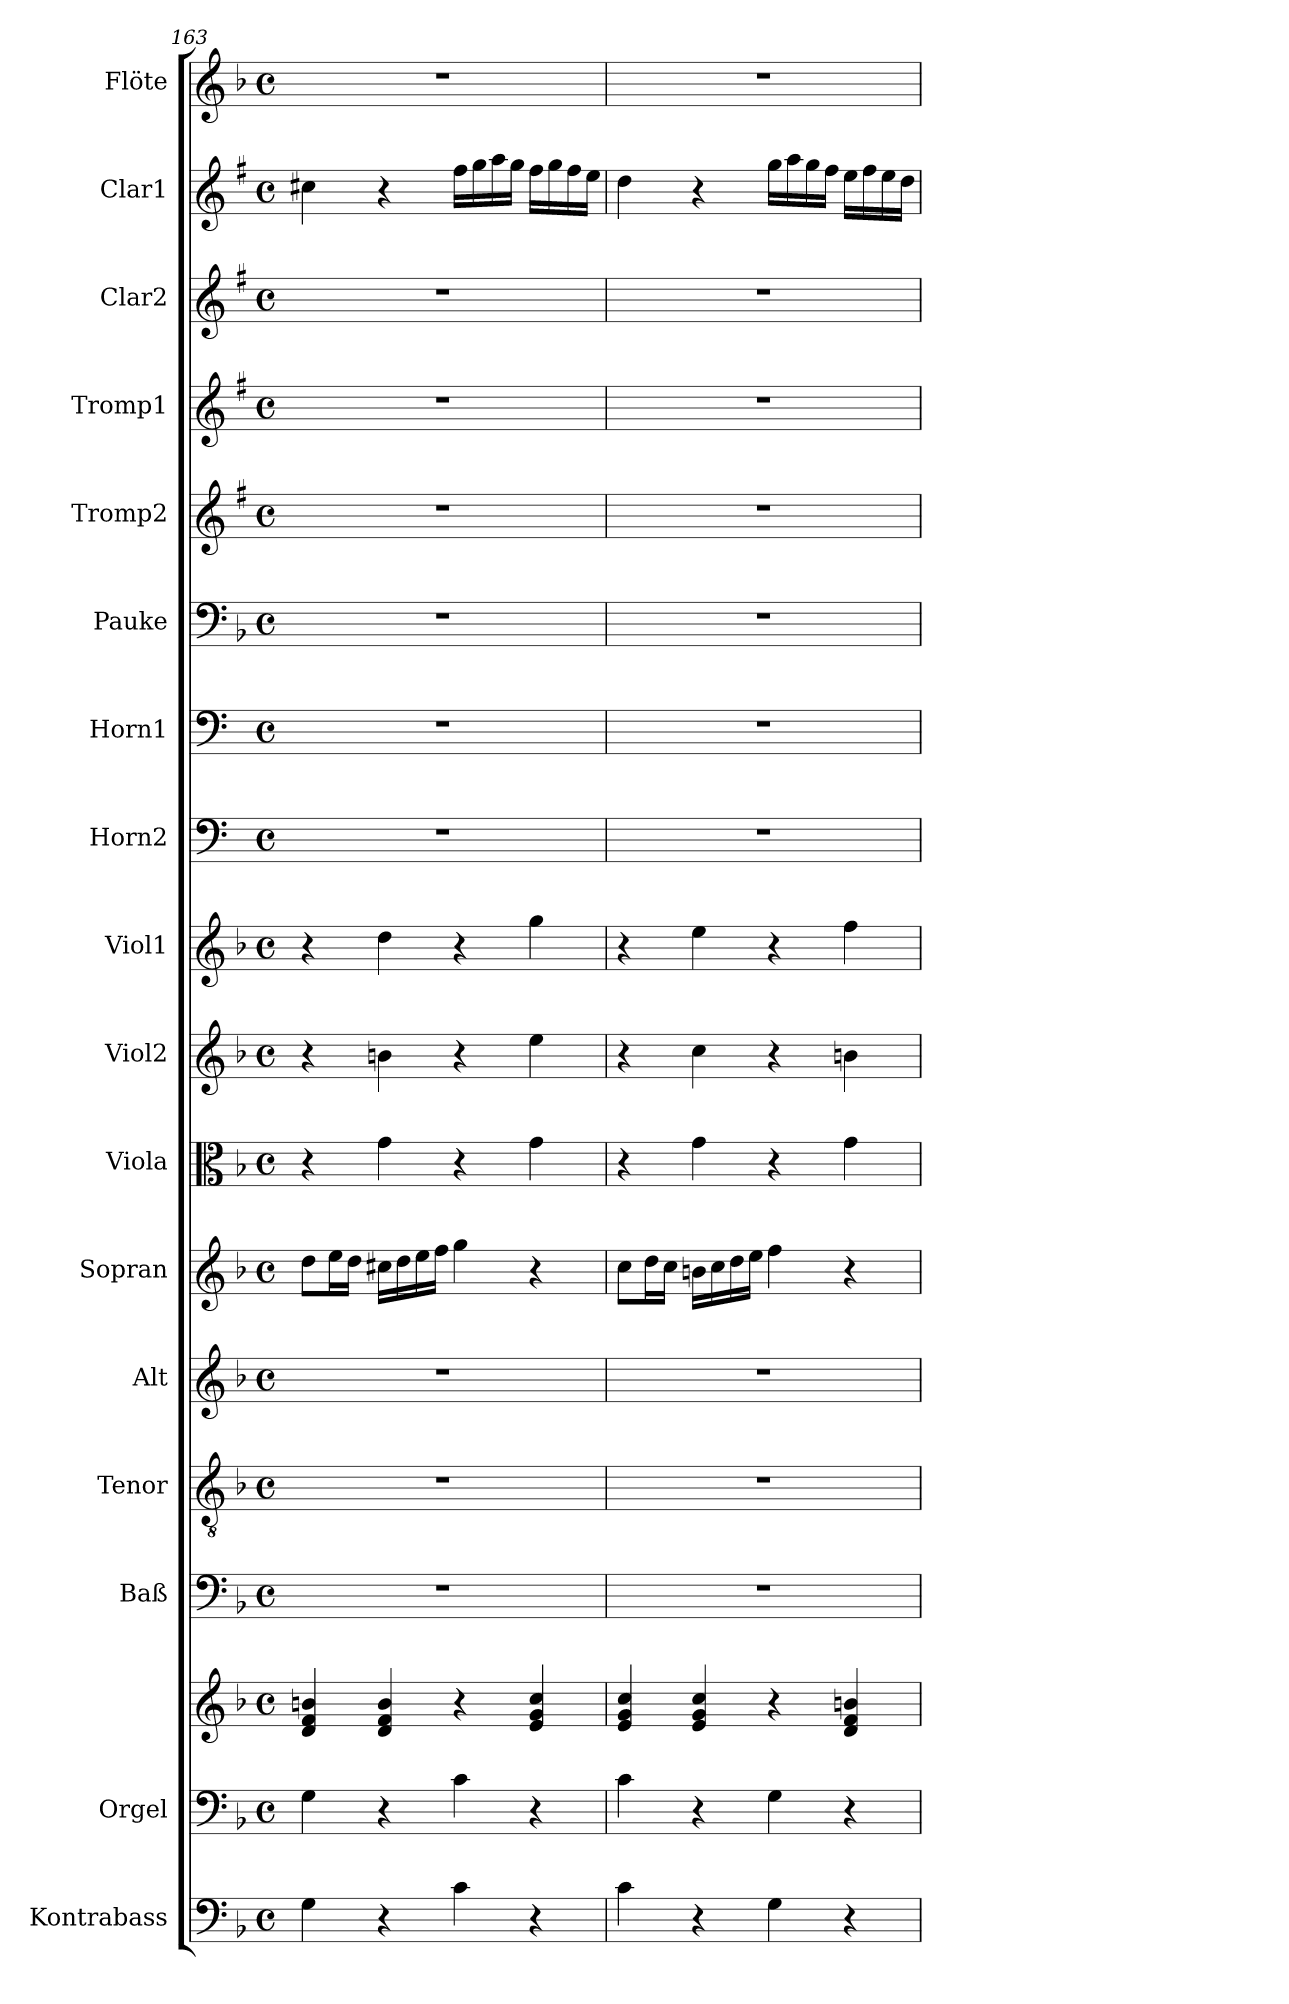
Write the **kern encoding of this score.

**kern	**kern	**kern	**kern	**kern	**kern	**kern	**kern	**kern	**kern	**kern	**kern	**kern	**kern	**kern	**kern	**kern	**kern
*part17	*part16	*part16	*part15	*part14	*part13	*part12	*part11	*part10	*part9	*part8	*part7	*part6	*part5	*part4	*part3	*part2	*part1
*staff18	*staff17	*staff16	*staff15	*staff14	*staff13	*staff12	*staff11	*staff10	*staff9	*staff8	*staff7	*staff6	*staff5	*staff4	*staff3	*staff2	*staff1
*I"Kontrabass	*I"Orgel	*	*I"Baß	*I"Tenor	*I"Alt	*I"Sopran	*I"Viola	*I"Viol2	*I"Viol1	*I"Horn2	*I"Horn1	*I"Pauke	*I"Tromp2	*I"Tromp1	*I"Clar2	*I"Clar1	*I"Flöte
*I'Kb	*	*	*I'B	*I'T	*I'A	*I'S	*I'Vla	*I'Vl2	*I'Vl1	*I'Hr2	*I'Hr1	*I'Pk	*I'Tr2	*I'Tr1	*I'Cl2	*I'Cl1	*I'Fl
*clefF4	*clefF4	*clefG2	*clefF4	*clefGv2	*clefG2	*clefG2	*clefC3	*clefG2	*clefG2	*clefF4	*clefF4	*clefF4	*clefG2	*clefG2	*clefG2	*clefG2	*clefG2
*ITrd7c12	*	*	*	*	*	*	*	*	*	*ITrd4c7	*ITrd4c7	*	*ITrd1c2	*ITrd1c2	*ITrd1c2	*ITrd1c2	*
*k[b-]	*k[b-]	*k[b-]	*k[b-]	*k[b-]	*k[b-]	*k[b-]	*k[b-]	*k[b-]	*k[b-]	*k[b-]	*k[b-]	*k[b-]	*k[b-]	*k[b-]	*k[b-]	*k[b-]	*k[b-]
*F:	*F:	*F:	*F:	*F:	*F:	*F:	*F:	*F:	*F:	*F:	*F:	*F:	*F:	*F:	*F:	*F:	*F:
*M4/4	*M4/4	*M4/4	*M4/4	*M4/4	*M4/4	*M4/4	*M4/4	*M4/4	*M4/4	*M4/4	*M4/4	*M4/4	*M4/4	*M4/4	*M4/4	*M4/4	*M4/4
*met(c)	*met(c)	*met(c)	*met(c)	*met(c)	*met(c)	*met(c)	*met(c)	*met(c)	*met(c)	*met(c)	*met(c)	*met(c)	*met(c)	*met(c)	*met(c)	*met(c)	*met(c)
=163	=163	=163	=163	=163	=163	=163	=163	=163	=163	=163	=163	=163	=163	=163	=163	=163	=163
4GG\	4G\	4d/ 4f/ 4bn/	1r	1r	1r	8dd\L	4r	4r	4r	1r	1r	1r	1r	1r	1r	4bn\	1r
.	.	.	.	.	.	16ee\L	.	.	.	.	.	.	.	.	.	.	.
.	.	.	.	.	.	16dd\JJ	.	.	.	.	.	.	.	.	.	.	.
4r	4r	4d/ 4f/ 4b/	.	.	.	16cc#X\LL	4g\	4bn\	4dd\	.	.	.	.	.	.	4r	.
.	.	.	.	.	.	16dd\	.	.	.	.	.	.	.	.	.	.	.
.	.	.	.	.	.	16ee\	.	.	.	.	.	.	.	.	.	.	.
.	.	.	.	.	.	16ff\JJ	.	.	.	.	.	.	.	.	.	.	.
4C\	4c\	4r	.	.	.	4gg\	4r	4r	4r	.	.	.	.	.	.	16ee\LL	.
.	.	.	.	.	.	.	.	.	.	.	.	.	.	.	.	16ff\	.
.	.	.	.	.	.	.	.	.	.	.	.	.	.	.	.	16gg\	.
.	.	.	.	.	.	.	.	.	.	.	.	.	.	.	.	16ff\JJ	.
4r	4r	4e/ 4g/ 4cc/	.	.	.	4r	4g\	4ee\	4gg\	.	.	.	.	.	.	16ee\LL	.
.	.	.	.	.	.	.	.	.	.	.	.	.	.	.	.	16ff\	.
.	.	.	.	.	.	.	.	.	.	.	.	.	.	.	.	16ee\	.
.	.	.	.	.	.	.	.	.	.	.	.	.	.	.	.	16dd\JJ	.
=164	=164	=164	=164	=164	=164	=164	=164	=164	=164	=164	=164	=164	=164	=164	=164	=164	=164
4C\	4c\	4e/ 4g/ 4cc/	1r	1r	1r	8cc\L	4r	4r	4r	1r	1r	1r	1r	1r	1r	4cc\	1r
.	.	.	.	.	.	16dd\L	.	.	.	.	.	.	.	.	.	.	.
.	.	.	.	.	.	16cc\JJ	.	.	.	.	.	.	.	.	.	.	.
4r	4r	4e/ 4g/ 4cc/	.	.	.	16bn\LL	4g\	4cc\	4ee\	.	.	.	.	.	.	4r	.
.	.	.	.	.	.	16cc\	.	.	.	.	.	.	.	.	.	.	.
.	.	.	.	.	.	16dd\	.	.	.	.	.	.	.	.	.	.	.
.	.	.	.	.	.	16ee\JJ	.	.	.	.	.	.	.	.	.	.	.
4GG\	4G\	4r	.	.	.	4ff\	4r	4r	4r	.	.	.	.	.	.	16ff\LL	.
.	.	.	.	.	.	.	.	.	.	.	.	.	.	.	.	16gg\	.
.	.	.	.	.	.	.	.	.	.	.	.	.	.	.	.	16ff\	.
.	.	.	.	.	.	.	.	.	.	.	.	.	.	.	.	16ee\JJ	.
4r	4r	4d/ 4f/ 4bn/	.	.	.	4r	4g\	4bn\	4ff\	.	.	.	.	.	.	16dd\LL	.
.	.	.	.	.	.	.	.	.	.	.	.	.	.	.	.	16ee\	.
.	.	.	.	.	.	.	.	.	.	.	.	.	.	.	.	16dd\	.
.	.	.	.	.	.	.	.	.	.	.	.	.	.	.	.	16cc\JJ	.
=	=	=	=	=	=	=	=	=	=	=	=	=	=	=	=	=	=
*-	*-	*-	*-	*-	*-	*-	*-	*-	*-	*-	*-	*-	*-	*-	*-	*-	*-
